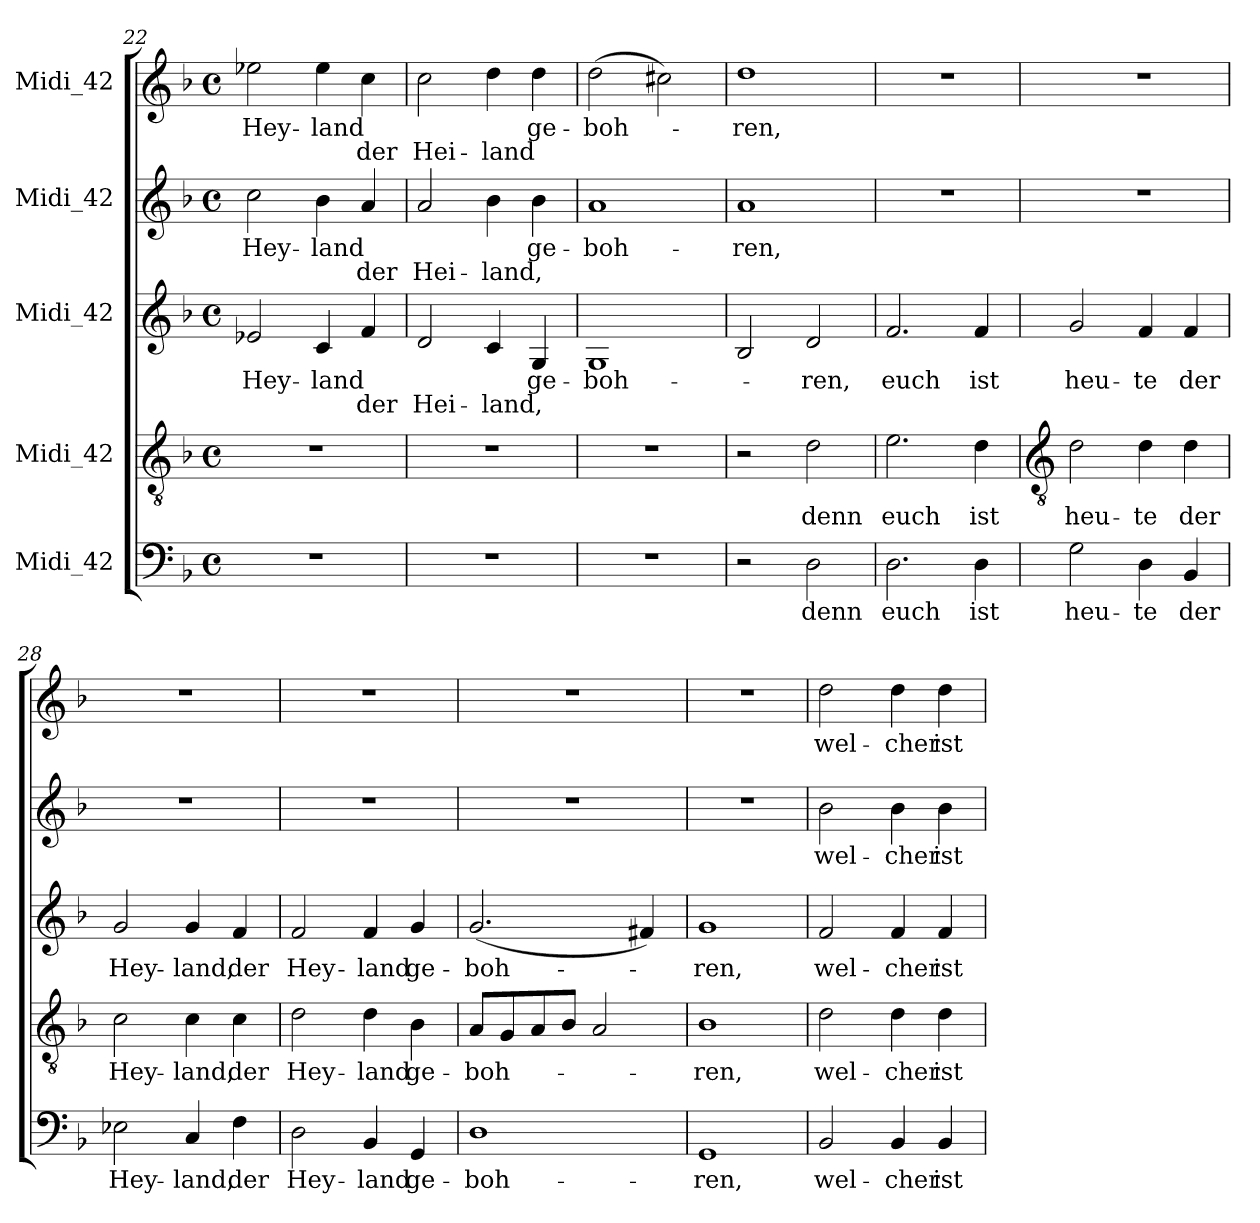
**kern	**text	**kern	**text	**kern	**text	**text	**kern	**text	**text	**kern	**text	**text
*part5	*part5	*part4	*part4	*part3	*part3	*part3	*part2	*part2	*part2	*part1	*part1	*part1
*staff5	*staff5	*staff4	*staff4	*staff3	*staff3	*staff3	*staff2	*staff2	*staff2	*staff1	*staff1	*staff1
*I"Midi_42	*	*I"Midi_42	*	*I"Midi_42	*	*	*I"Midi_42	*	*	*I"Midi_42	*	*
*clefF4	*	*clefGv2	*	*clefG2	*	*	*clefG2	*	*	*clefG2	*	*
*k[b-]	*	*k[b-]	*	*k[b-]	*	*	*k[b-]	*	*	*k[b-]	*	*
*F:	*	*F:	*	*F:	*	*	*F:	*	*	*F:	*	*
*M4/4	*	*M4/4	*	*M4/4	*	*	*M4/4	*	*	*M4/4	*	*
*met(c)	*	*met(c)	*	*met(c)	*	*	*met(c)	*	*	*met(c)	*	*
=22	=22	=22	=22	=22	=22	=22	=22	=22	=22	=22	=22	=22
!	!	!	!	!	!LO:LY:b	!	!	!LO:LY:b	!	!	!LO:LY:b	!
1r	.	1r	.	2e-X	Hey-	.	2cc	Hey-	.	2ee-X	Hey-	.
!	!	!	!	!	!LO:LY:b	!	!	!LO:LY:b	!	!	!LO:LY:b	!
.	.	.	.	4c	-land	.	4b-	-land	.	4ee-	-land	.
!	!	!	!	!	!	!LO:LY:b	!	!	!LO:LY:b	!	!	!LO:LY:b
.	.	.	.	4f	.	der	4a	.	der	4cc	.	der
=23	=23	=23	=23	=23	=23	=23	=23	=23	=23	=23	=23	=23
!	!	!	!	!	!	!LO:LY:b	!	!	!LO:LY:b	!	!	!LO:LY:b
1r	.	1r	.	2d	.	Hei-	2a	.	Hei-	2cc	.	Hei-
!	!	!	!	!	!	!LO:LY:b	!	!	!LO:LY:b	!	!	!LO:LY:b
.	.	.	.	4c	.	-land,	4b-	.	-land,	4dd	.	-land
!	!	!	!	!	!LO:LY:b	!	!	!LO:LY:b	!	!	!LO:LY:b	!
.	.	.	.	4G	ge-	.	4b-	ge-	.	4dd	ge-	.
=24	=24	=24	=24	=24	=24	=24	=24	=24	=24	=24	=24	=24
!	!	!	!	!	!LO:LY:b	!	!	!LO:LY:b	!	!	!LO:LY:b	!
1r	.	1r	.	1G	-boh-	.	1a	-boh-	.	(>2dd	-boh-	.
.	.	.	.	.	.	.	.	.	.	2cc#X)	.	.
=25	=25	=25	=25	=25	=25	=25	=25	=25	=25	=25	=25	=25
!	!	!	!	!	!	!	!	!LO:LY:b	!	!	!LO:LY:b	!
2r	.	2r	.	2B-	.	.	1a	-ren,	.	1dd	-ren,	.
!	!LO:LY:b	!	!LO:LY:b	!	!LO:LY:b	!	!	!	!	!	!	!
2D	denn	2d	denn	2d	-ren,	.	.	.	.	.	.	.
=26	=26	=26	=26	=26	=26	=26	=26	=26	=26	=26	=26	=26
!	!LO:LY:b	!	!LO:LY:b	!	!LO:LY:b	!	!	!	!	!	!	!
2.D	euch	2.e	euch	2.f	euch	.	1r	.	.	1r	.	.
!	!LO:LY:b	!	!LO:LY:b	!	!LO:LY:b	!	!	!	!	!	!	!
4D	ist	4d	ist	4f	ist	.	.	.	.	.	.	.
!!LO:LB:g=z
=27	=27	=27	=27	=27	=27	=27	=27	=27	=27	=27	=27	=27
*	*	*clefGv2	*	*	*	*	*	*	*	*	*	*
!	!LO:LY:b	!	!LO:LY:b	!	!LO:LY:b	!	!	!	!	!	!	!
2G	heu-	2d	heu-	2g	heu-	.	1r	.	.	1r	.	.
!	!LO:LY:b	!	!LO:LY:b	!	!LO:LY:b	!	!	!	!	!	!	!
4D	-te	4d	-te	4f	-te	.	.	.	.	.	.	.
!	!LO:LY:b	!	!LO:LY:b	!	!LO:LY:b	!	!	!	!	!	!	!
4BB-	der	4d	der	4f	der	.	.	.	.	.	.	.
=28	=28	=28	=28	=28	=28	=28	=28	=28	=28	=28	=28	=28
!	!LO:LY:b	!	!LO:LY:b	!	!LO:LY:b	!	!	!	!	!	!	!
2E-X	Hey-	2c	Hey-	2g	Hey-	.	1r	.	.	1r	.	.
!	!LO:LY:b	!	!LO:LY:b	!	!LO:LY:b	!	!	!	!	!	!	!
4C	-land,	4c	-land,	4g	-land,	.	.	.	.	.	.	.
!	!LO:LY:b	!	!LO:LY:b	!	!LO:LY:b	!	!	!	!	!	!	!
4F	der	4c	der	4f	der	.	.	.	.	.	.	.
=29	=29	=29	=29	=29	=29	=29	=29	=29	=29	=29	=29	=29
!	!LO:LY:b	!	!LO:LY:b	!	!LO:LY:b	!	!	!	!	!	!	!
2D	Hey-	2d	Hey-	2f	Hey-	.	1r	.	.	1r	.	.
!	!LO:LY:b	!	!LO:LY:b	!	!LO:LY:b	!	!	!	!	!	!	!
4BB-	-land	4d	-land	4f	-land	.	.	.	.	.	.	.
!	!LO:LY:b	!	!LO:LY:b	!	!LO:LY:b	!	!	!	!	!	!	!
4GG	ge-	4B-	ge-	4g	ge-	.	.	.	.	.	.	.
=30	=30	=30	=30	=30	=30	=30	=30	=30	=30	=30	=30	=30
!	!LO:LY:b	!	!LO:LY:b	!	!LO:LY:b	!	!	!	!	!	!	!
1D	-boh-	8AL	-boh-	(<2.g	-boh-	.	1r	.	.	1r	.	.
.	.	8G	.	.	.	.	.	.	.	.	.	.
.	.	8A	.	.	.	.	.	.	.	.	.	.
.	.	8B-J	.	.	.	.	.	.	.	.	.	.
.	.	2A	.	.	.	.	.	.	.	.	.	.
.	.	.	.	4f#X)	.	.	.	.	.	.	.	.
=31	=31	=31	=31	=31	=31	=31	=31	=31	=31	=31	=31	=31
!	!LO:LY:b	!	!LO:LY:b	!	!LO:LY:b	!	!	!	!	!	!	!
1GG	-ren,	1B-	-ren,	1g	-ren,	.	1r	.	.	1r	.	.
=32	=32	=32	=32	=32	=32	=32	=32	=32	=32	=32	=32	=32
!	!LO:LY:b	!	!LO:LY:b	!	!LO:LY:b	!	!	!LO:LY:b	!	!	!LO:LY:b	!
2BB-	wel-	2d	wel-	2f	wel-	.	2b-	wel-	.	2dd	wel-	.
!	!LO:LY:b	!	!LO:LY:b	!	!LO:LY:b	!	!	!LO:LY:b	!	!	!LO:LY:b	!
4BB-	-cher	4d	-cher	4f	-cher	.	4b-	-cher	.	4dd	-cher	.
!	!LO:LY:b	!	!LO:LY:b	!	!LO:LY:b	!	!	!LO:LY:b	!	!	!LO:LY:b	!
4BB-	ist	4d	ist	4f	ist	.	4b-	ist	.	4dd	ist	.
=	=	=	=	=	=	=	=	=	=	=	=	=
*-	*-	*-	*-	*-	*-	*-	*-	*-	*-	*-	*-	*-
